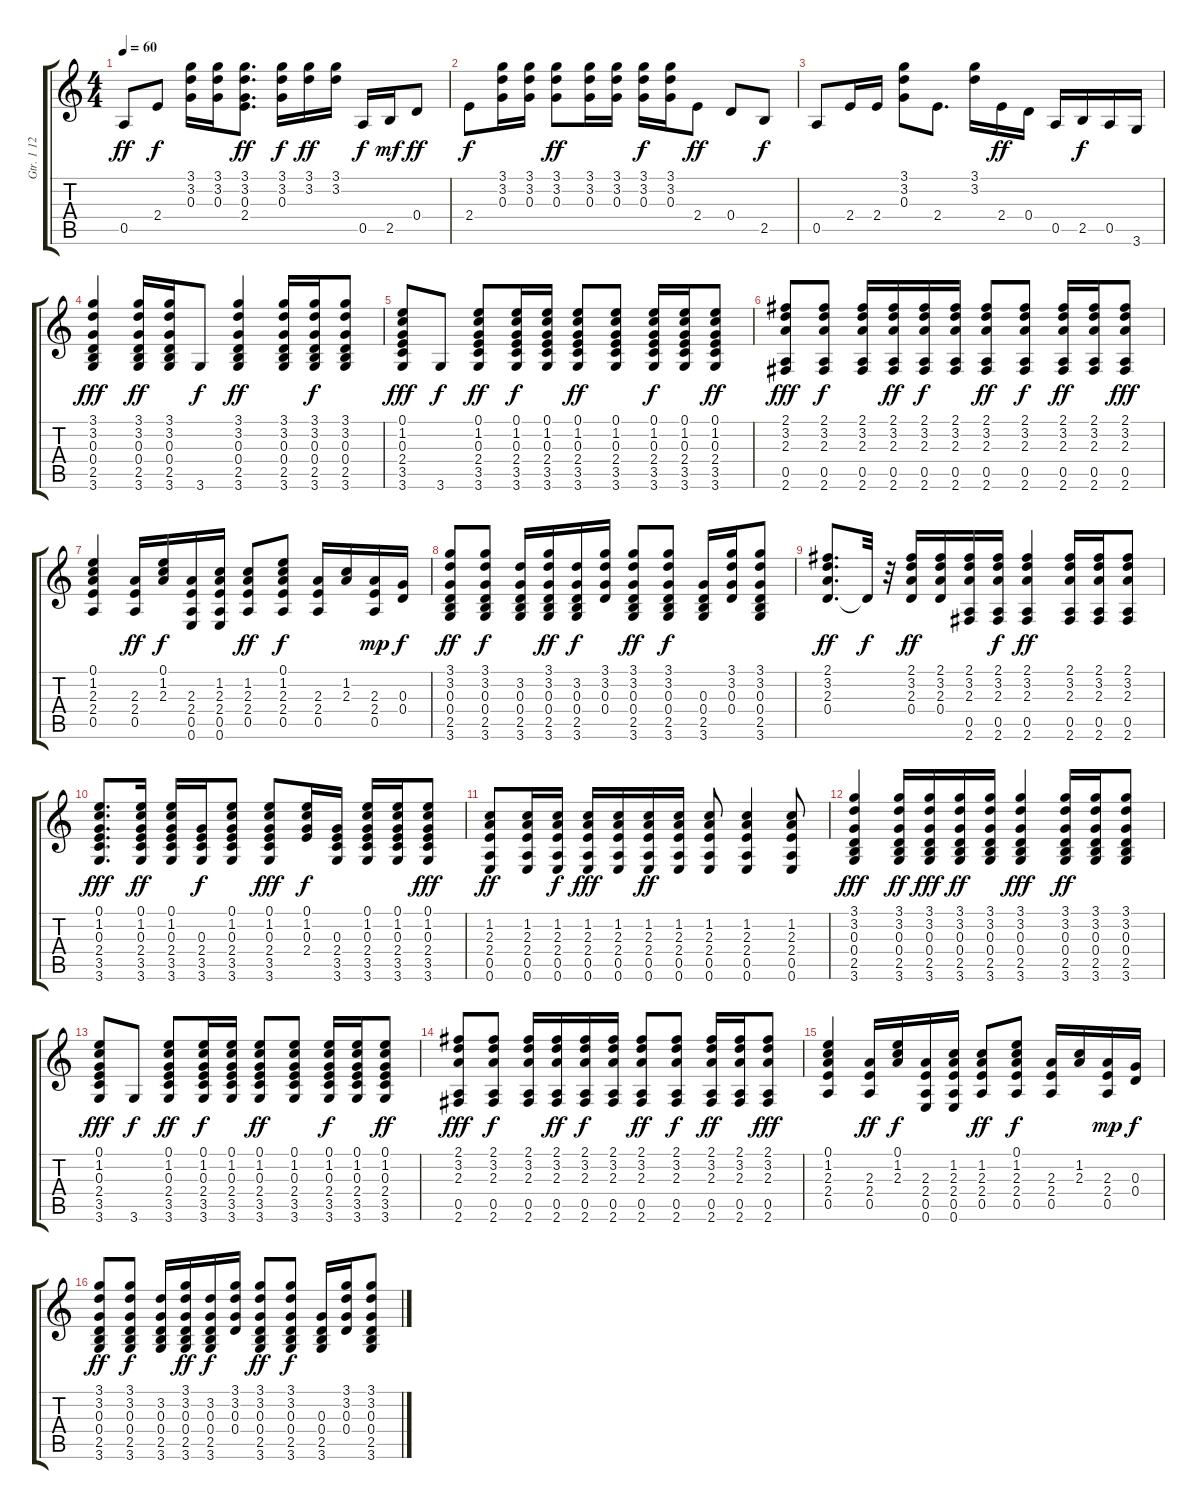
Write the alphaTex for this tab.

\track ("Gtr. 1 12 Stg. Acous." "Gtr. 1 12 ") {instrument acousticguitarsteel}
\staff {score tabs}
\tuning (E4 B3 G3 D3 A2 E2) {hide}
\ts (4 4)
\tempo 60
\clef g2
\ks c
0.5.8{dy ff} 2.4.8{dy f} (3.1 3.2 0.3).16 (3.1 3.2 0.3).16 (3.1 3.2 0.3 2.4).8{d dy ff} (3.1 3.2 0.3).16{dy f} (3.1 3.2).16{dy ff} (3.1 3.2).16 0.5.16{dy f} 2.5.16{dy mf} 0.4.8{dy ff} |
2.4.8{dy f} (3.1 3.2 0.3).16 (3.1 3.2 0.3).16 (3.1 3.2 0.3).8{dy ff} (3.1 3.2 0.3).16 (3.1 3.2 0.3).16 (3.1 3.2 0.3).16{dy f} (3.1 3.2 0.3).16 2.4.8{dy ff} 0.4.8 2.5.8{dy f} |
0.5.8 2.4.16 2.4.16 (3.1 3.2 0.3).8 2.4.8{d} (3.1 3.2).16 2.4.16{dy ff} 0.4.16 0.5.16 2.5.16{dy f} 0.5.16 3.6.16 |
(3.1 3.2 0.3 0.4 2.5 3.6).4{dy fff} (3.1 3.2 0.3 0.4 2.5 3.6).16{dy ff} (3.1 3.2 0.3 0.4 2.5 3.6).16 3.6.8{dy f} (3.1 3.2 0.3 0.4 2.5 3.6).4{dy ff} (3.1 3.2 0.3 0.4 2.5 3.6).16 (3.1 3.2 0.3 0.4 2.5 3.6).16{dy f} (3.1 3.2 0.3 0.4 2.5 3.6).8 |
(0.1 1.2 0.3 2.4 3.5 3.6).8{dy fff} 3.6.8{dy f} (0.1 1.2 0.3 2.4 3.5 3.6).8{dy ff} (0.1 1.2 0.3 2.4 3.5 3.6).16{dy f} (0.1 1.2 0.3 2.4 3.5 3.6).16 (0.1 1.2 0.3 2.4 3.5 3.6).8{dy ff} (0.1 1.2 0.3 2.4 3.5 3.6).8 (0.1 1.2 0.3 2.4 3.5 3.6).16{dy f} (0.1 1.2 0.3 2.4 3.5 3.6).16 (0.1 1.2 0.3 2.4 3.5 3.6).8{dy ff} |
(2.1 3.2 2.3 0.5 2.6).8{dy fff} (2.1 3.2 2.3 0.5 2.6).8{dy f} (2.1 3.2 2.3 0.5 2.6).16 (2.1 3.2 2.3 0.5 2.6).16{dy ff} (2.1 3.2 2.3 0.5 2.6).16{dy f} (2.1 3.2 2.3 0.5 2.6).16 (2.1 3.2 2.3 0.5 2.6).8{dy ff} (2.1 3.2 2.3 0.5 2.6).8{dy f} (2.1 3.2 2.3 0.5 2.6).16{dy ff} (2.1 3.2 2.3 0.5 2.6).16 (2.1 3.2 2.3 0.5 2.6).8{dy fff} |
(0.1 1.2 2.3 2.4 0.5).4 (2.3 2.4 0.5).16{dy ff} (0.1 1.2 2.3).16{dy f} (2.3 2.4 0.5 0.6).16 (1.2 2.3 2.4 0.5 0.6).16 (1.2 2.3 2.4 0.5).8{dy ff} (0.1 1.2 2.3 2.4 0.5).8{dy f} (2.3 2.4 0.5).16 (1.2 2.3).16 (2.3 2.4 0.5).16{dy mp} (0.3 0.4).16{dy f} |
(3.1 3.2 0.3 0.4 2.5 3.6).8{dy ff} (3.1 3.2 0.3 0.4 2.5 3.6).8{dy f} (3.2 0.3 0.4 2.5 3.6).16 (3.1 3.2 0.3 0.4 2.5 3.6).16{dy ff} (3.2 0.3 0.4 2.5 3.6).16{dy f} (3.1 3.2 0.3 0.4).16 (3.1 3.2 0.3 0.4 2.5 3.6).8{dy ff} (3.1 3.2 0.3 0.4 2.5 3.6).8{dy f} (0.3 0.4 2.5 3.6).16 (3.1 3.2 0.3 0.4).16 (3.1 3.2 0.3 0.4 2.5 3.6).8 |
(2.1 3.2 2.3 0.4).8{d dy ff} 0.4{t}.32{dy f} r.32 (2.1 3.2 2.3 0.4).16{dy ff} (2.1 3.2 2.3 0.4).16 (2.1 3.2 2.3 0.5 2.6).16 (2.1 3.2 2.3 0.5 2.6).16{dy f} (2.1 3.2 2.3 0.5 2.6).4{dy ff} (2.1 3.2 2.3 0.5 2.6).16 (2.1 3.2 2.3 0.5 2.6).16 (2.1 3.2 2.3 0.5 2.6).8 |
(0.1 1.2 0.3 2.4 3.5 3.6).8{d dy fff} (0.1 1.2 0.3 2.4 3.5 3.6).16{dy ff} (0.1 1.2 0.3 2.4 3.5 3.6).16 (0.3 2.4 3.5 3.6).16{dy f} (0.1 1.2 0.3 2.4 3.5 3.6).8 (0.1 1.2 0.3 2.4 3.5 3.6).8{dy fff} (0.1 1.2 0.3 2.4).16{dy f} (0.3 2.4 3.5 3.6).16 (0.1 1.2 0.3 2.4 3.5 3.6).16 (0.1 1.2 0.3 2.4 3.5 3.6).16 (0.1 1.2 0.3 2.4 3.5 3.6).8{dy fff} |
(1.2 2.3 2.4 0.5 0.6).8{dy ff} (1.2 2.3 2.4 0.5 0.6).16 (1.2 2.3 2.4 0.5 0.6).16{dy f} (1.2 2.3 2.4 0.5 0.6).16{dy fff} (1.2 2.3 2.4 0.5 0.6).16 (1.2 2.3 2.4 0.5 0.6).16{dy ff} (1.2 2.3 2.4 0.5 0.6).16 (1.2 2.3 2.4 0.5 0.6).8 (1.2 2.3 2.4 0.5 0.6).4 (1.2 2.3 2.4 0.5 0.6).8 |
(3.1 3.2 0.3 0.4 2.5 3.6).4{dy fff} (3.1 3.2 0.3 0.4 2.5 3.6).16{dy ff} (3.1 3.2 0.3 0.4 2.5 3.6).16{dy fff} (3.1 3.2 0.3 0.4 2.5 3.6).16{dy ff} (3.1 3.2 0.3 0.4 2.5 3.6).16 (3.1 3.2 0.3 0.4 2.5 3.6).4{dy fff} (3.1 3.2 0.3 0.4 2.5 3.6).16{dy ff} (3.1 3.2 0.3 0.4 2.5 3.6).16 (3.1 3.2 0.3 0.4 2.5 3.6).8 |
(0.1 1.2 0.3 2.4 3.5 3.6).8{dy fff} 3.6.8{dy f} (0.1 1.2 0.3 2.4 3.5 3.6).8{dy ff} (0.1 1.2 0.3 2.4 3.5 3.6).16{dy f} (0.1 1.2 0.3 2.4 3.5 3.6).16 (0.1 1.2 0.3 2.4 3.5 3.6).8{dy ff} (0.1 1.2 0.3 2.4 3.5 3.6).8 (0.1 1.2 0.3 2.4 3.5 3.6).16{dy f} (0.1 1.2 0.3 2.4 3.5 3.6).16 (0.1 1.2 0.3 2.4 3.5 3.6).8{dy ff} |
(2.1 3.2 2.3 0.5 2.6).8{dy fff} (2.1 3.2 2.3 0.5 2.6).8{dy f} (2.1 3.2 2.3 0.5 2.6).16 (2.1 3.2 2.3 0.5 2.6).16{dy ff} (2.1 3.2 2.3 0.5 2.6).16{dy f} (2.1 3.2 2.3 0.5 2.6).16 (2.1 3.2 2.3 0.5 2.6).8{dy ff} (2.1 3.2 2.3 0.5 2.6).8{dy f} (2.1 3.2 2.3 0.5 2.6).16{dy ff} (2.1 3.2 2.3 0.5 2.6).16 (2.1 3.2 2.3 0.5 2.6).8{dy fff} |
(0.1 1.2 2.3 2.4 0.5).4 (2.3 2.4 0.5).16{dy ff} (0.1 1.2 2.3).16{dy f} (2.3 2.4 0.5 0.6).16 (1.2 2.3 2.4 0.5 0.6).16 (1.2 2.3 2.4 0.5).8{dy ff} (0.1 1.2 2.3 2.4 0.5).8{dy f} (2.3 2.4 0.5).16 (1.2 2.3).16 (2.3 2.4 0.5).16{dy mp} (0.3 0.4).16{dy f} |
(3.1 3.2 0.3 0.4 2.5 3.6).8{dy ff} (3.1 3.2 0.3 0.4 2.5 3.6).8{dy f} (3.2 0.3 0.4 2.5 3.6).16 (3.1 3.2 0.3 0.4 2.5 3.6).16{dy ff} (3.2 0.3 0.4 2.5 3.6).16{dy f} (3.1 3.2 0.3 0.4).16 (3.1 3.2 0.3 0.4 2.5 3.6).8{dy ff} (3.1 3.2 0.3 0.4 2.5 3.6).8{dy f} (0.3 0.4 2.5 3.6).16 (3.1 3.2 0.3 0.4).16 (3.1 3.2 0.3 0.4 2.5 3.6).8
